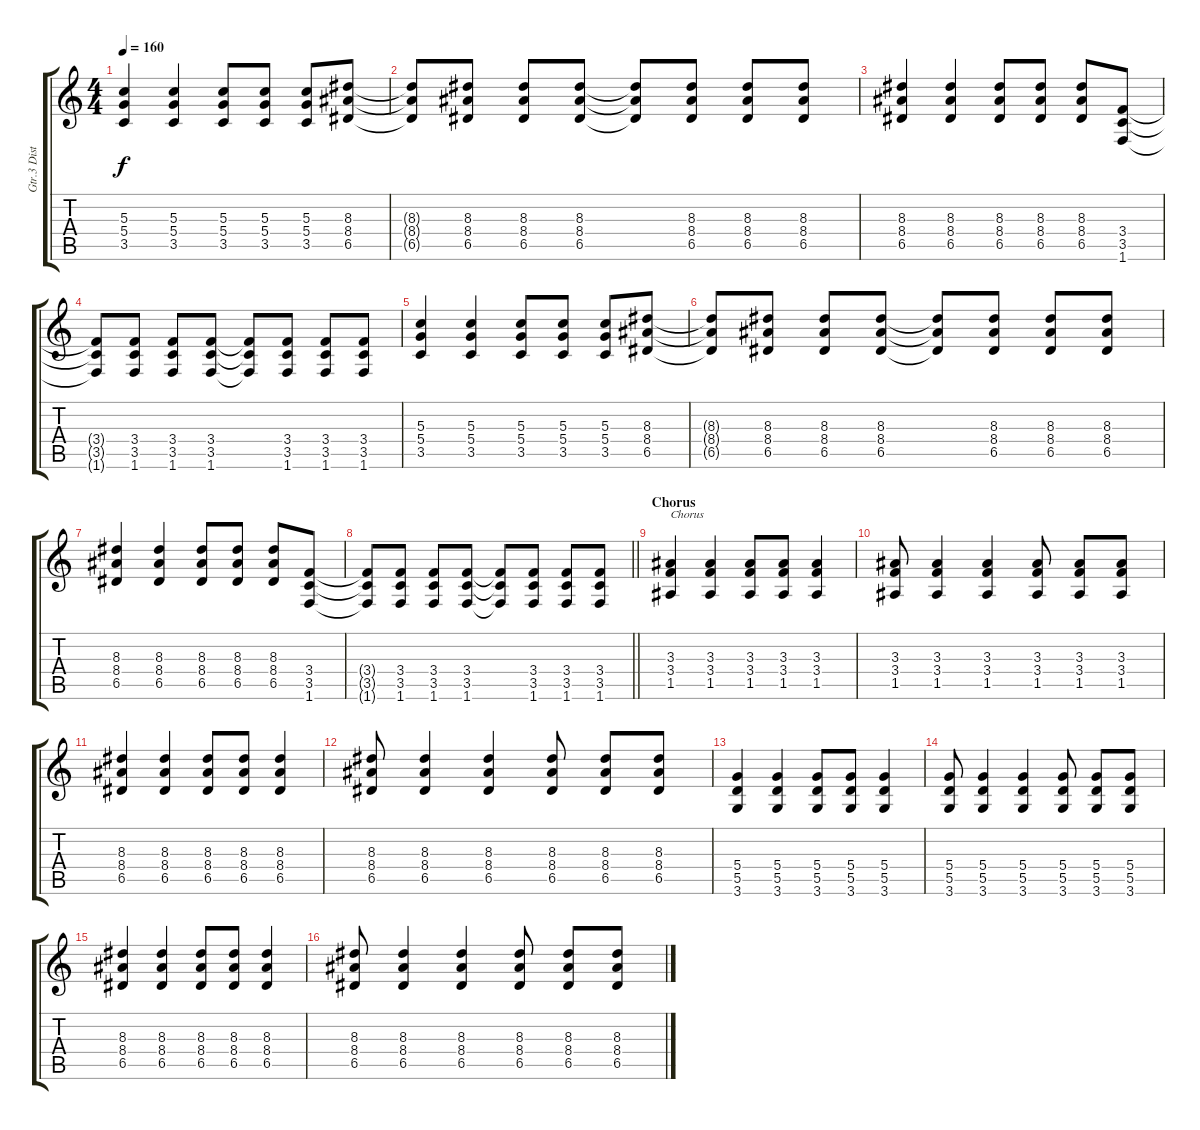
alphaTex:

\track ("Gtr.3 Dist. (Rhythm)" "Gtr.3 Dist") {instrument distortionguitar}
\staff {score tabs}
\tuning (E4 B3 G3 D3 A2 E2) {hide}
\ts (4 4)
\tempo 160
\clef g2
\ks c
(5.3 5.4 3.5).4{dy f} (5.3 5.4 3.5).4 (5.3 5.4 3.5).8 (5.3 5.4 3.5).8 (5.3 5.4 3.5).8 (8.3 8.4 6.5).8 |
(8.3{t} 8.4{t} 6.5{t}).8 (8.3 8.4 6.5).8 (8.3 8.4 6.5).8 (8.3 8.4 6.5).8 (8.3{t} 8.4{t} 6.5{t}).8 (8.3 8.4 6.5).8 (8.3 8.4 6.5).8 (8.3 8.4 6.5).8 |
(8.3 8.4 6.5).4 (8.3 8.4 6.5).4 (8.3 8.4 6.5).8 (8.3 8.4 6.5).8 (8.3 8.4 6.5).8 (3.4 3.5 1.6).8 |
(3.4{t} 3.5{t} 1.6{t}).8 (3.4 3.5 1.6).8 (3.4 3.5 1.6).8 (3.4 3.5 1.6).8 (3.4{t} 3.5{t} 1.6{t}).8 (3.4 3.5 1.6).8 (3.4 3.5 1.6).8 (3.4 3.5 1.6).8 |
(5.3 5.4 3.5).4 (5.3 5.4 3.5).4 (5.3 5.4 3.5).8 (5.3 5.4 3.5).8 (5.3 5.4 3.5).8 (8.3 8.4 6.5).8 |
(8.3{t} 8.4{t} 6.5{t}).8 (8.3 8.4 6.5).8 (8.3 8.4 6.5).8 (8.3 8.4 6.5).8 (8.3{t} 8.4{t} 6.5{t}).8 (8.3 8.4 6.5).8 (8.3 8.4 6.5).8 (8.3 8.4 6.5).8 |
(8.3 8.4 6.5).4 (8.3 8.4 6.5).4 (8.3 8.4 6.5).8 (8.3 8.4 6.5).8 (8.3 8.4 6.5).8 (3.4 3.5 1.6).8 |
\barLineRight lightlight
(3.4{t} 3.5{t} 1.6{t}).8 (3.4 3.5 1.6).8 (3.4 3.5 1.6).8 (3.4 3.5 1.6).8 (3.4{t} 3.5{t} 1.6{t}).8 (3.4 3.5 1.6).8 (3.4 3.5 1.6).8 (3.4 3.5 1.6).8 |
\section ("" "Chorus")
(3.3 3.4 1.5).4{txt "Chorus"} (3.3 3.4 1.5).4 (3.3 3.4 1.5).8 (3.3 3.4 1.5).8 (3.3 3.4 1.5).4 |
(3.3 3.4 1.5).8 (3.3 3.4 1.5).4 (3.3 3.4 1.5).4 (3.3 3.4 1.5).8 (3.3 3.4 1.5).8 (3.3 3.4 1.5).8 |
(8.3 8.4 6.5).4 (8.3 8.4 6.5).4 (8.3 8.4 6.5).8 (8.3 8.4 6.5).8 (8.3 8.4 6.5).4 |
(8.3 8.4 6.5).8 (8.3 8.4 6.5).4 (8.3 8.4 6.5).4 (8.3 8.4 6.5).8 (8.3 8.4 6.5).8 (8.3 8.4 6.5).8 |
(5.4 5.5 3.6).4 (5.4 5.5 3.6).4 (5.4 5.5 3.6).8 (5.4 5.5 3.6).8 (5.4 5.5 3.6).4 |
(5.4 5.5 3.6).8 (5.4 5.5 3.6).4 (5.4 5.5 3.6).4 (5.4 5.5 3.6).8 (5.4 5.5 3.6).8 (5.4 5.5 3.6).8 |
(8.3 8.4 6.5).4 (8.3 8.4 6.5).4 (8.3 8.4 6.5).8 (8.3 8.4 6.5).8 (8.3 8.4 6.5).4 |
(8.3 8.4 6.5).8 (8.3 8.4 6.5).4 (8.3 8.4 6.5).4 (8.3 8.4 6.5).8 (8.3 8.4 6.5).8 (8.3 8.4 6.5).8
